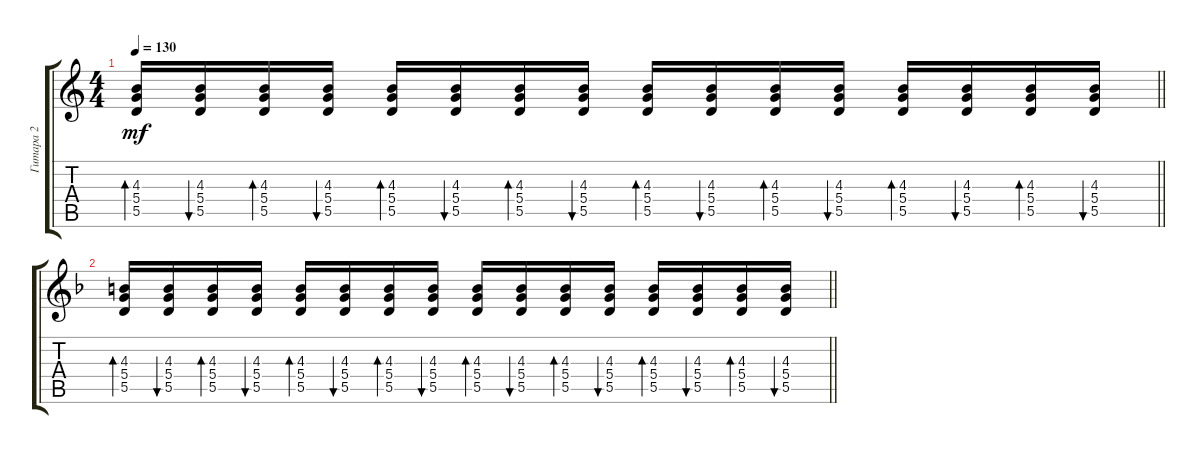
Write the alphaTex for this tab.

\track ("Гитара 2" "Гитара 2") {instrument acousticguitarsteel}
\staff {score tabs}
\tuning (E4 B3 G3 D3 A2 E2) {hide}
\ts (4 4)
\tempo 130
\clef g2
\barLineRight lightlight
\ks c
(4.3 5.4 5.5).16{bd 60 dy mf} (4.3 5.4 5.5).16{bu 60} (4.3 5.4 5.5).16{bd 60} (4.3 5.4 5.5).16{bu 60} (4.3 5.4 5.5).16{bd 60} (4.3 5.4 5.5).16{bu 60} (4.3 5.4 5.5).16{bd 60} (4.3 5.4 5.5).16{bu 60} (4.3 5.4 5.5).16{bd 60} (4.3 5.4 5.5).16{bu 60} (4.3 5.4 5.5).16{bd 60} (4.3 5.4 5.5).16{bu 60} (4.3 5.4 5.5).16{bd 60} (4.3 5.4 5.5).16{bu 60} (4.3 5.4 5.5).16{bd 60} (4.3 5.4 5.5).16{bu 60} |
\barLineRight lightlight
\ks f
(4.3 5.4 5.5).16{bd 60} (4.3 5.4 5.5).16{bu 60} (4.3 5.4 5.5).16{bd 60} (4.3 5.4 5.5).16{bu 60} (4.3 5.4 5.5).16{bd 60} (4.3 5.4 5.5).16{bu 60} (4.3 5.4 5.5).16{bd 60} (4.3 5.4 5.5).16{bu 60} (4.3 5.4 5.5).16{bd 60} (4.3 5.4 5.5).16{bu 60} (4.3 5.4 5.5).16{bd 60} (4.3 5.4 5.5).16{bu 60} (4.3 5.4 5.5).16{bd 60} (4.3 5.4 5.5).16{bu 60} (4.3 5.4 5.5).16{bd 60} (4.3 5.4 5.5).16{bu 60}
